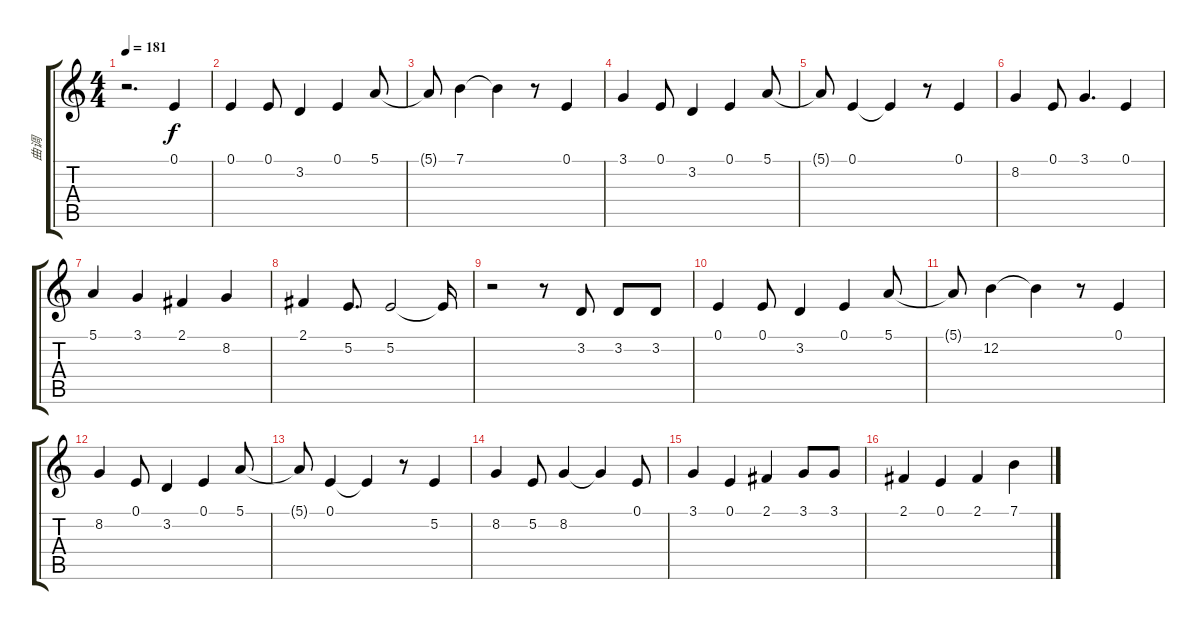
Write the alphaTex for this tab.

\track ("曲调" "曲调") {instrument choiraahs}
\staff {score tabs}
\tuning (E4 B3 G3 D3 A2 E2) {hide}
\ts (4 4)
\tempo 181
\clef g2
\ks c
r.2{d dy f} 0.1.4 |
0.1.4 0.1.8 3.2.4 0.1.4 5.1.8 |
5.1{t}.8 7.1.4 7.1{t}.4 r.8 0.1.4 |
3.1.4 0.1.8 3.2.4 0.1.4 5.1.8 |
5.1{t}.8 0.1.4 0.1{t}.4 r.8 0.1.4 |
8.2.4 0.1.8 3.1.4{d} 0.1.4 |
5.1.4 3.1.4 2.1.4 8.2.4 |
2.1.4 5.2.8{d} 5.2.2 5.2{t}.16 |
r.2 r.8 3.2.8 3.2.8 3.2.8 |
0.1.4 0.1.8 3.2.4 0.1.4 5.1.8 |
5.1{t}.8 12.2.4 12.2{t}.4 r.8 0.1.4 |
8.2.4 0.1.8 3.2.4 0.1.4 5.1.8 |
5.1{t}.8 0.1.4 0.1{t}.4 r.8 5.2.4 |
8.2.4 5.2.8 8.2.4 8.2{t}.4 0.1.8 |
3.1.4 0.1.4 2.1.4 3.1.8 3.1.8 |
2.1.4 0.1.4 2.1.4 7.1.4
